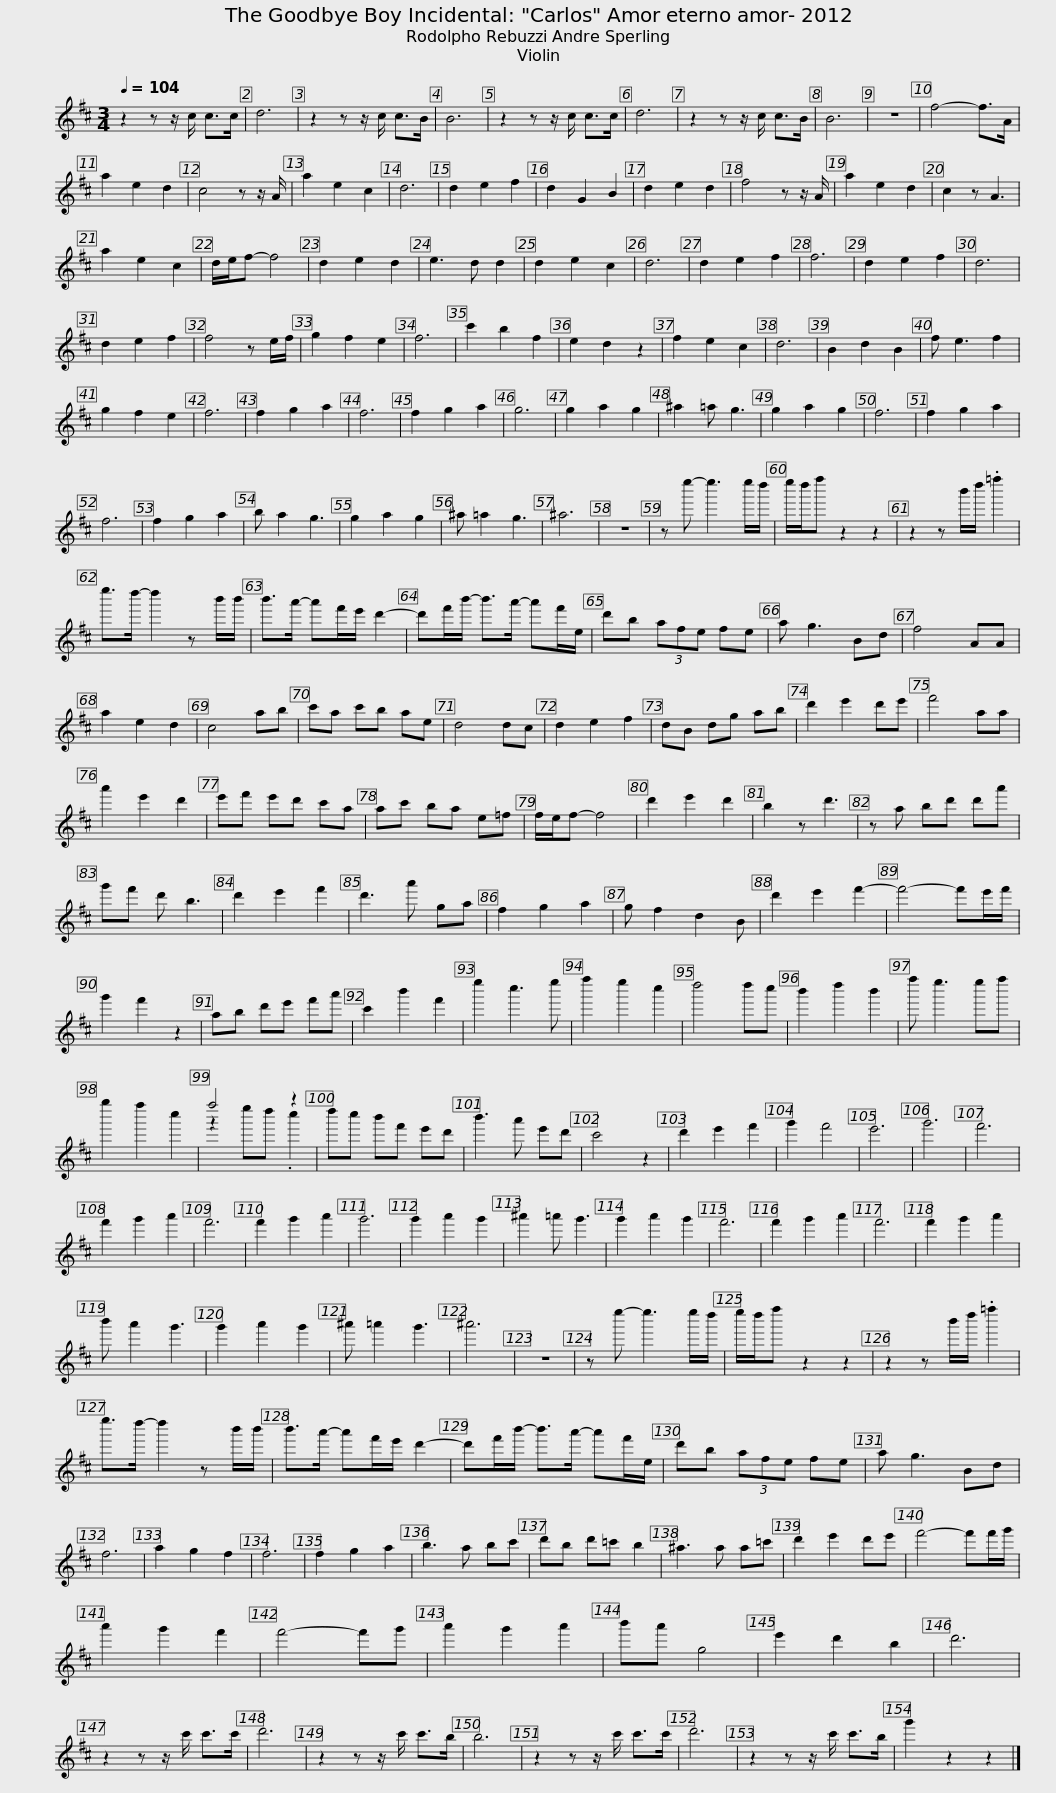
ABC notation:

X:1
%%score ( 1 2 )
L:1/8
Q:1/4=104
M:3/4
I:linebreak $
K:D
V:1 treble
V:2 treble
V:1
 z2 z z/ c/ c>c | d6 | z2 z z/ c/ c>B | B6 | z2 z z/ c/ c>c | %5
 d6 | z2 z z/ c/ c>B | B6 | z6 | f4- f>A |$ %10
 a2 e2 d2 | c4 z z/ A/ | a2 e2 c2 | d6 | d2 e2 f2 | %15
 d2 G2 B2 | d2 e2 d2 | f4 z z/ A/ | a2 e2 d2 | c2 z A3 | %20
 a2 e2 c2 | d/e/f- f4 |$ d2 e2 d2 | e3 d d2 | d2 e2 c2 | %25
 d6 | d2 e2 f2 | f6 | d2 e2 f2 | d6 | %30
 d2 e2 f2 | f4 z e/f/ | g2 f2 e2 | f6 | c'2 b2 f2 |$ %35
 e2 d2 z2 | f2 e2 c2 | d6 | B2 d2 B2 | f e3 f2 | %40
 g2 f2 e2 | f6 | f2 g2 a2 | f6 | f2 g2 a2 | %45
 g6 | g2 a2 g2 | ^a2 =a g3 |$ g2 a2 g2 | f6 | %50
 f2 g2 a2 | f6 | f2 g2 a2 | b a2 g3 | g2 a2 g2 | %55
 ^a =a2 g3 | ^a6 | z6 | z e''- e''3 e''/d''/ |$ e''/d''/f'' z2 z2 | %60
 z2 z b'/d''/ .=f''2 | e''>d''- d''2 z b'/b'/ | b'>a'- a'f'/e'/ d'2- | d'f'/b'/- b'>a'- a'f'/e/ |$ d'b (3afe fe | %65
 a g3 Bd | f4 AA | a2 e2 d2 | c4 ab | c'a c'b ae | %70
 d4 dc | d2 e2 f2 | dB dg ab |$ d'2 e'2 d'e' | f'4 aa | %75
 a'2 e'2 d'2 | e'f' e'd' c'a | ac' ba e=f | f/e/f- f4 | d'2 e'2 d'2 | %80
 b2 z d'3 |$ z a bd' d'a' | g'f' d' b3 | d'2 e'2 f'2 | d'3 a' ga | %85
 f2 g2 a2 | g f2 d2 B | d'2 e'2 f'2- | f'4- f'e'/f'/ | g'2 f'2 z2 |$ %90
 ab d'e' f'a' | c'2 b'2 f'2 | e''2 c''3 e'' | f''2 e''2 c''2 | d''4 d''c'' | %95
 b'2 d''2 b'2 | f'' e''3 e''f'' | g''2 f''2 c''2 |$ f''4 z2 | d''c'' b'f' e'd' | %100
 b'3 a' e'd' | c'4 z2 | d'2 e'2 f'2 | g'2 f'4 | e'6 | %105
 g'6 | f'6 | f'2 g'2 a'2 | f'6 |$ f'2 g'2 a'2 | %110
 g'6 | g'2 a'2 g'2 | ^a'2 =a' g'3 | g'2 a'2 g'2 | f'6 | %115
 f'2 g'2 a'2 | f'6 | f'2 g'2 a'2 | b' a'2 g'3 | g'2 a'2 g'2 |$ %120
 ^a' =a'2 g'3 | ^a'6 | z6 | z e''- e''3 e''/d''/ | e''/d''/f'' z2 z2 | %125
 z2 z b'/d''/ .=f''2 | e''>d''- d''2 z b'/b'/ | b'>a'- a'f'/e'/ d'2- |$ d'f'/b'/- b'>a'- a'f'/e/ | d'b (3afe fe | %130
 a g3 Bd | f6 | a2 g2 f2 | f6 | f2 g2 a2 | %135
 b3 a bc' |$ d'b d'=c' b2 | ^a3 a a=c' | d'2 e'2 d'e' | f'4- f'f'/g'/ | %140
 a'2 g'2 f'2 | f'4- f'g' | a'2 g'2 a'2 | b'a' g4 |$ e'2 d'2 b2 | %145
 d'6 | z2 z z/ c'/ c'>c' | d'6 | z2 z z/ c'/ c'>b | b6 | %150
 z2 z z/ c'/ c'>c' | d'6 | z2 z z/ c'/ c'>b | g'2 z2 z2 |] %154
V:2
 x6 | x6 | x6 | x6 | x6 | %5
 x6 | x6 | x6 | x6 | x6 |$ %10
 x6 | x6 | x6 | x6 | x6 | %15
 x6 | x6 | x6 | x6 | x6 | %20
 x6 | x6 |$ x6 | x6 | x6 | %25
 x6 | x6 | x6 | x6 | x6 | %30
 x6 | x6 | x6 | x6 | x6 |$ %35
 x6 | x6 | x6 | x6 | x6 | %40
 x6 | x6 | x6 | x6 | x6 | %45
 x6 | x6 | x6 |$ x6 | x6 | %50
 x6 | x6 | x6 | x6 | x6 | %55
 x6 | x6 | x6 | x6 |$ x6 | %60
 x6 | x6 | x6 | x6 |$ x6 | %65
 x6 | x6 | x6 | x6 | x6 | %70
 x6 | x6 | x6 |$ x6 | x6 | %75
 x6 | x6 | x6 | x6 | x6 | %80
 x6 |$ x6 | x6 | x6 | x6 | %85
 x6 | x6 | x6 | x6 | x6 |$ %90
 x6 | x6 | x6 | x6 | x6 | %95
 x6 | x6 | x6 |$ z2 e''d'' .c''2 | x6 | %100
 x6 | x6 | x6 | x6 | x6 | %105
 x6 | x6 | x6 | x6 |$ x6 | %110
 x6 | x6 | x6 | x6 | x6 | %115
 x6 | x6 | x6 | x6 | x6 |$ %120
 x6 | x6 | x6 | x6 | x6 | %125
 x6 | x6 | x6 |$ x6 | x6 | %130
 x6 | x6 | x6 | x6 | x6 | %135
 x6 |$ x6 | x6 | x6 | x6 | %140
 x6 | x6 | x6 | x6 |$ x6 | %145
 x6 | x6 | x6 | x6 | x6 | %150
 x6 | x6 | x6 | x6 |] %154
